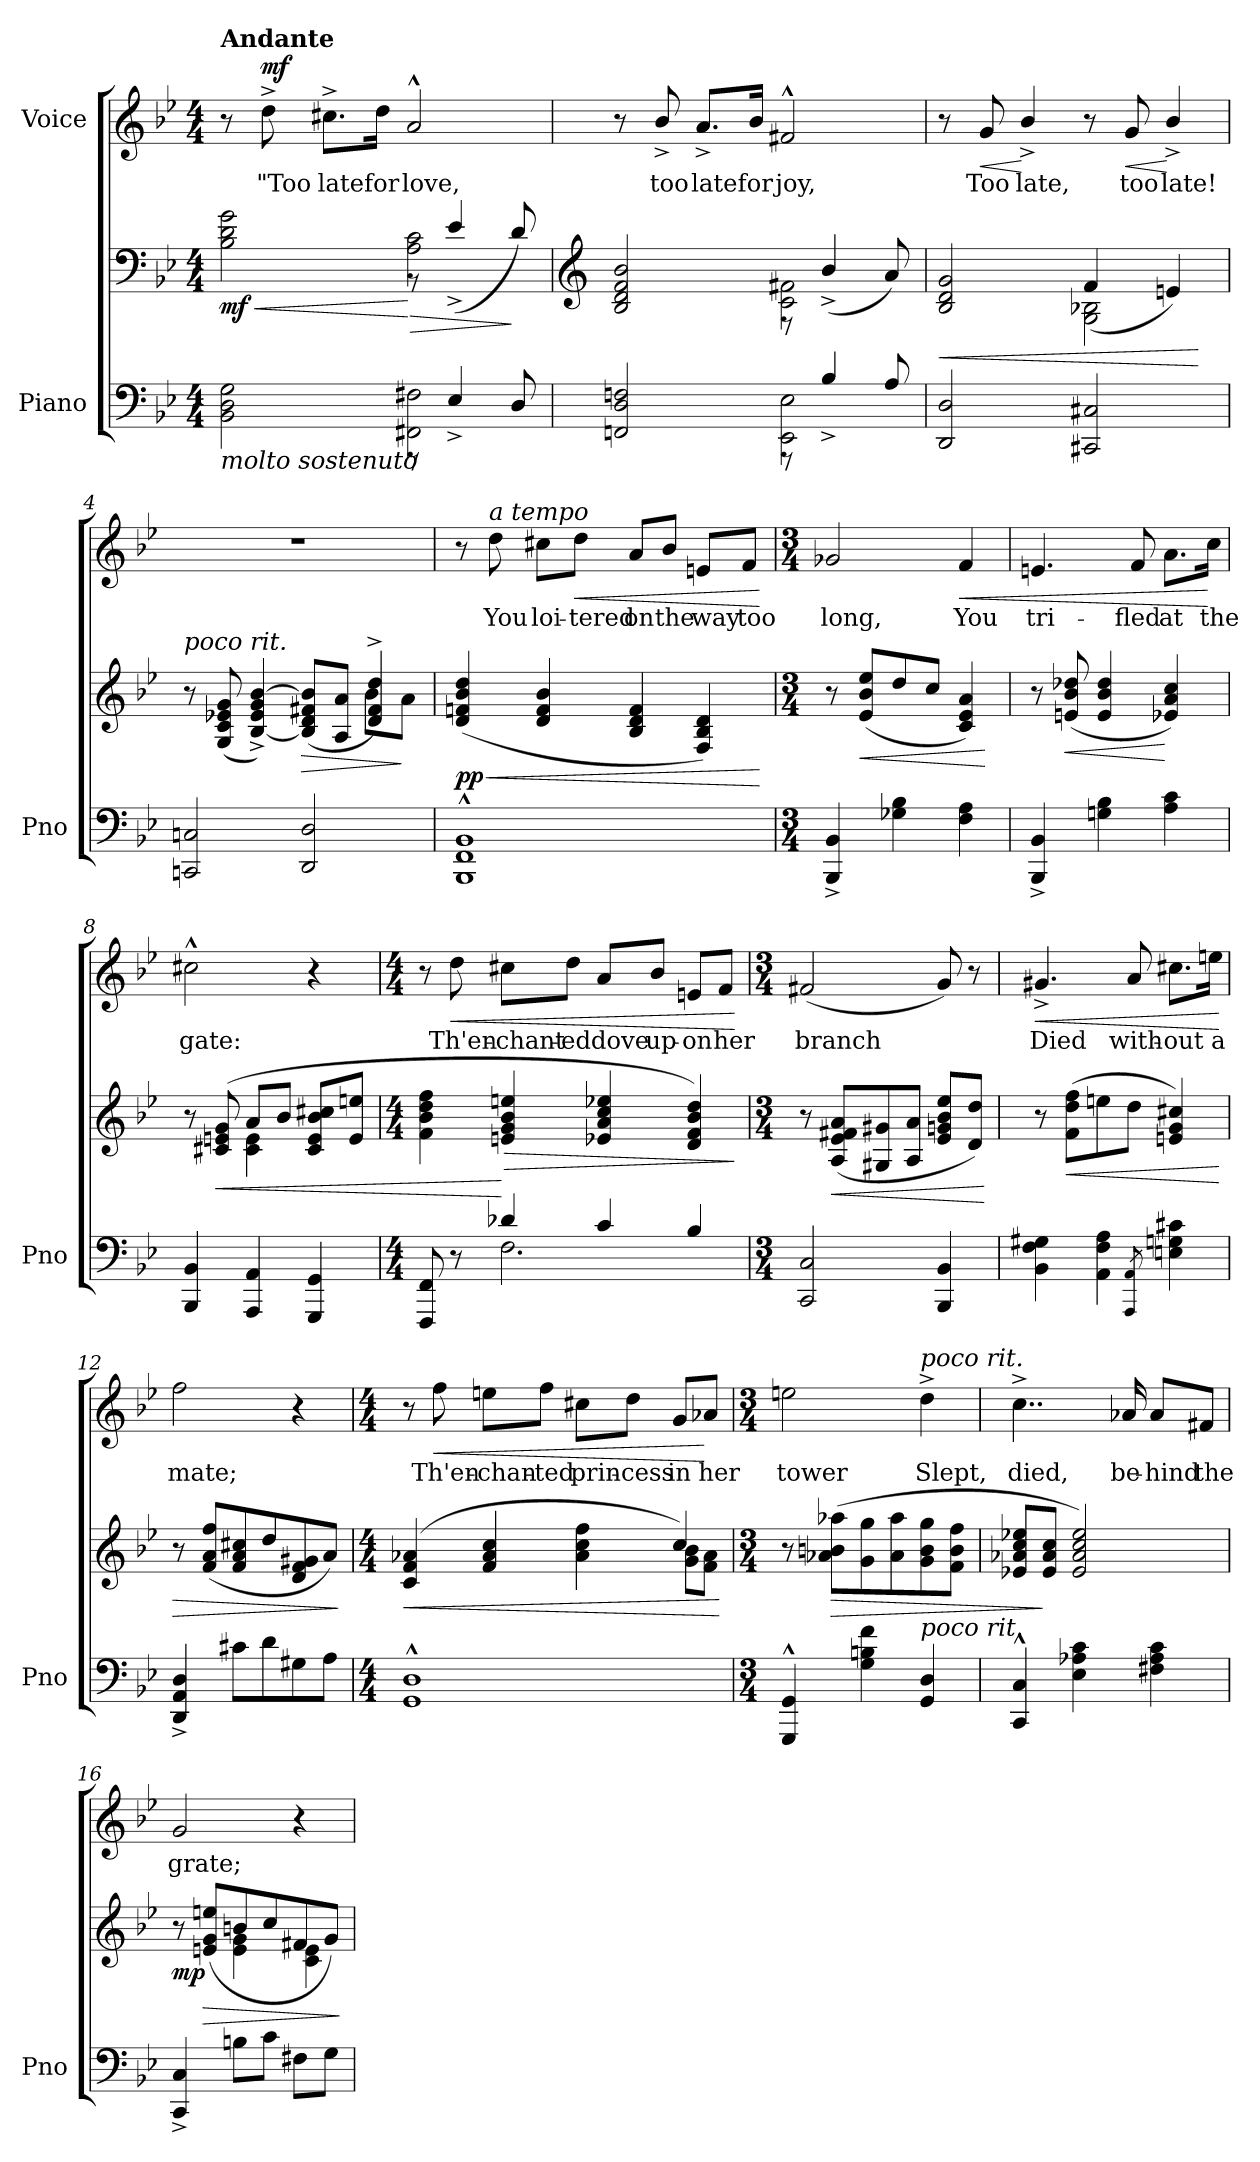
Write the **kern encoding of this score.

**kern	**kern	**dynam	**kern	**text	**dynam
*part2	*part2	*part2	*part1	*part1	*part1
*staff3	*staff2	*staff2/3	*staff1	*staff1	*staff1
*I"Piano	*	*	*I"Voice	*	*
*I'Pno	*	*	*	*	*
*clefF4	*clefF4	*	*clefG2	*	*
*k[b-e-]	*k[b-e-]	*	*k[b-e-]	*	*
*M4/4	*M4/4	*	*M4/4	*	*
=1	=1	=1	=1	=1	=1
*^	*	*	*	*	*
!	!	!	!	!LO:TX:a:B:t=Andante	!	!
!LO:TX:b:i:t=molto sostenuto	!	!	!	!	!	!
!	!	!	!LO:HP:b	!	!	!
*	*	*^	*	*	*	*
!	!	!	!	!LO:DY:n=1:b	!	!	!
2BB-\ 2D\ 2G\	2ryy	2B-\ 2d\ 2g\	2ryy	< mf	8r	.	.
!	!	!	!	!	!	!LO:LY:b	!LO:DY:a
.	.	.	.	.	8dd^\	"Too	mf
!	!	!	!	!	!	!LO:LY:b	!
.	.	.	.	.	8.cc#X^\L	late	.
!	!	!	!	!	!	!LO:LY:b	!
.	.	.	.	.	16dd\Jk	for	.
!	!	!	!	!LO:HP:n=1:b	!	!LO:LY:b	!
2FF#X\ 2F#X\	8r	2A\ 2c\	8r	[ >	2a^^/	love,	.
.	4E-^/	.	(4e-^>/	.	.	.	.
.	8D/	.	8d/)	]	.	.	.
=2	=2	=2	=2	=2	=2	=2	=2
*	*	*clefG2	*	*	*	*	*
2FFn/ 2D/ 2Fn/	2ryy	2B-/ 2d/ 2f/ 2b-/	2ryy	.	8r	.	.
!	!	!	!	!	!	!LO:LY:b	!
.	.	.	.	.	8b-^>/	too	.
!	!	!	!	!	!	!LO:LY:b	!
.	.	.	.	.	8.a^>/L	late	.
!	!	!	!	!	!	!LO:LY:b	!
.	.	.	.	.	16b-/Jk	for	.
!	!	!	!	!	!	!LO:LY:b	!
2EE-\ 2E-\	8r	2c\ 2f#X\	8r	.	2f#X^^/	joy,	.
.	4B-^/	.	(4b-^/	.	.	.	.
.	8A/	.	8a/)	.	.	.	.
=3	=3	=3	=3	=3	=3	=3	=3
!	!	!	!	!LO:HP:b	!	!	!
*v	*v	*	*	*	*	*	*
2DD/ 2D/	2B-/ 2d/ 2g/	2ryy	<	8r	.	.
!	!	!	!	!	!LO:LY:b	!LO:HP:b
.	.	.	.	8g/	Too	<
!	!	!	!	!	!LO:LY:b	!
.	.	.	.	4b-^>/	late,	[
2CC#X/ 2C#X/	2G\ 2B-X\	(4f/	.	8r	.	.
!	!	!	!	!	!LO:LY:b	!LO:HP:b
.	.	.	.	8g/	too	<
!	!	!	!	!	!LO:LY:b	!
.	.	4en/)	.	4b-^>/	late!	[
*	*v	*v	*	*	*	*
.	.	[	.	.	.
!!LO:LB:g=z
=4	=4	=4	=4	=4	=4
*	*^	*	*	*	*
!	!LO:TX:a:i:t=poco rit.	!	!	!	!	!
2CCn/ 2Cn/	8r	2.ryy	.	1r	.	.
.	(8G/ 8c/ 8e-X/ 8g/	.	.	.	.	.
.	[<4B-/^ 4e-/^ 4g/^ [4b-/^)	.	.	.	.	.
!	!	!	!LO:HP:b	!	!	!
2DD/ 2D/	(8B-/] 8d/ 8f#X/ 8b-/]L	.	>	.	.	.
.	8A/ 8a/J	.	.	.	.	.
.	4d/^ 4f#/^ 4dd/^)	8b-\L	.	.	.	.
.	.	8a\J	]	.	.	.
=5	=5	=5	=5	=5	=5	=5
!	!	!	!LO:HP:b	!	!	!
!	!	!	!LO:DY:n=1:b	!	!	!
*	*v	*v	*	*	*	*
1BBB-^^ 1FF^^ 1BB-^^	(>4d/ 4fn/ 4b-/ 4dd/	< pp	8r	.	.
!	!	!	!LO:TX:a:i:t=a tempo	!	!
!	!	!	!	!LO:LY:b	!
.	.	.	8dd\	You	.
!	!	!	!	!LO:LY:b	!
.	4d/ 4f/ 4b-/	.	8cc#X\L	loi-	.
!	!	!	!	!LO:LY:b	!LO:HP:b
.	.	.	8dd\J	-tered	<
!	!	!	!	!LO:LY:b	!
.	4B-/ 4d/ 4f/	.	8a/L	on	.
!	!	!	!	!LO:LY:b	!
.	.	.	8b-/J	the	.
!	!	!	!	!LO:LY:b	!
.	4F/ 4B-/ 4d/)	.	8en/L	way	.
!	!	!	!	!LO:LY:b	!
.	.	.	8f/J	too	.
.	.	[	.	.	[
=6	=6	=6	=6	=6	=6
*M3/4	*M3/4	*	*M3/4	*	*
!	!	!	!	!LO:LY:b	!
4BBB-/^ 4BB-/^	8r	.	2g-X/	long,	.
!	!	!LO:HP:b	!	!	!
.	(>8e-/ 8b-/ 8ee-/L	<	.	.	.
4G-X\ 4B-\	8dd/	.	.	.	.
.	8cc/J	.	.	.	.
!	!	!	!	!LO:LY:b	!LO:HP:b
4F\ 4A\	4c/ 4e-/ 4a/)	.	4f/	You	<
.	.	[	.	.	.
=7	=7	=7	=7	=7	=7
!	!	!	!	!LO:LY:b	!
4BBB-/^ 4BB-/^	8r	.	4.en/	tri-	.
!	!	!LO:HP:b	!	!	!
.	(>8en/ 8b-/ 8dd-X/	<	.	.	.
4Gn\ 4B-\	4e/ 4b-/ 4dd-/	.	.	.	.
!	!	!	!	!LO:LY:b	!
.	.	.	8f/	-fled	.
!	!	!	!	!LO:LY:b	!
4A\ 4c\	4e-X/ 4a/ 4cc/)	[	8.a\L	at	.
!	!	!	!	!LO:LY:b	!
.	.	.	16cc\Jk	the	[
!!LO:LB:g=z
=8	=8	=8	=8	=8	=8
*	*^	*	*	*	*
!	!	!	!	!	!LO:LY:b	!
4BBB-/ 4BB-/	8r	4ryy	.	2cc#X^^\	gate:	.
!	!	!	!LO:HP:b	!	!	!
.	(8c#X/ 8en/ 8g/	.	<	.	.	.
4AAA/ 4AA/	8a/L	4c#\ 4e\	.	.	.	.
.	8b-/J	.	.	.	.	.
4GGG/ 4GG/	8c#/ 8e/ 8b-/ 8cc#X/L	4ryy	.	4r	.	.
.	8e/ 8een/J	.	.	.	.	.
*	*v	*v	*	*	*	*
=9	=9	=9	=9	=9	=9
*M4/4	*M4/4	*	*M4/4	*	*
*^	*	*	*	*	*
8FFF/ 8FF/	4ryy	4f\ 4b-\ 4dd\ 4ff\	.	8r	.	.
!	!	!	!	!	!LO:LY:b	!LO:HP:b
8r	.	.	.	8dd\	Th'en-	<
!	!	!	!LO:HP:n=1:b	!	!LO:LY:b	!
4d-X/	2.F\	4en/ 4g/ 4b-/ 4een/	[ >	8cc#X\L	-chant-	.
!	!	!	!	!	!LO:LY:b	!
.	.	.	.	8dd\J	-ed	.
!	!	!	!	!	!LO:LY:b	!
4c/	.	4e-X/ 4a/ 4cc/ 4ee-X/	.	8a/L	dove	.
!	!	!	!	!	!LO:LY:b	!
.	.	.	.	8b-/J	up-	.
!	!	!	!	!	!LO:LY:b	!
4B-/	.	4d/ 4f/ 4b-/ 4dd/)	.	8en/L	-on	.
!	!	!	!	!	!LO:LY:b	!
.	.	.	.	8f/J	her	.
*v	*v	*	*	*	*	*
.	.	]	.	.	[
=10	=10	=10	=10	=10	=10
*M3/4	*M3/4	*	*M3/4	*	*
!	!	!	!	!LO:LY:b	!
2CC/ 2C/	8r	.	(2f#X/	branch	.
!	!	!LO:HP:b	!	!	!
.	(8A/ 8e-/ 8f#X/ 8a/L	<	.	.	.
.	8G#X/ 8g#X/	.	.	.	.
.	8A/ 8a/J	.	.	.	.
4BBB-/ 4BB-/	8e-/ 8gn/ 8b-/ 8ee-/L	.	8g/)	.	.
.	8d/ 8dd/J)	.	8r	.	.
.	.	[	.	.	.
!!LO:PB:g=z
=11	=11	=11	=11	=11	=11
!	!	!	!	!LO:LY:b	!LO:HP:b
4BB-\ 4F\ 4G#X\	8r	.	4.g#X^>/	Died	<
!	!	!LO:HP:b	!	!	!
.	(8f\ 8dd\ 8ff\L	<	.	.	.
4AA\ 4F\ 4A\	8een\	.	.	.	.
!	!	!	!	!LO:LY:b	!
.	8dd\J	.	8a/	with-	.
8qAAA/ 8qAA/	.	.	.	.	.
!	!	!	!	!LO:LY:b	!
4En\ 4Gn\ 4c#X\	4en/ 4g/ 4cc#X/)	.	8.cc#X\L	-out	.
!	!	!	!	!LO:LY:b	!
.	.	.	16een\Jk	a	.
.	.	[	.	.	[
=12	=12	=12	=12	=12	=12
!	!	!LO:HP:b	!	!LO:LY:b	!
4DD/^> 4AA/^> 4D/^>	8r	>	2ff\	mate;	.
.	(8f/ 8a/ 8ff/L	.	.	.	.
8c#X\L	8f/ 8a/ 8cc#X/	.	.	.	.
8d\	8dd/	.	.	.	.
8G#X\	8d/ 8f/ 8g#X/	.	4r	.	.
8A\J	8a/J)	.	.	.	.
.	.	]	.	.	.
=13	=13	=13	=13	=13	=13
*M4/4	*M4/4	*	*M4/4	*	*
!	!	!LO:HP:b	!	!	!
*	*^	*	*	*	*
1GG^^ 1D^^	(4c/ 4f/ 4a-X/	2.ryy	<	8r	.	.
!	!	!	!	!	!LO:LY:b	!LO:HP:b
.	.	.	.	8ff\	Th'en-	<
!	!	!	!	!	!LO:LY:b	!
.	4f/ 4a-/ 4cc/	.	.	8een\L	-chan-	.
!	!	!	!	!	!LO:LY:b	!
.	.	.	.	8ff\J	-ted	.
!	!	!	!	!	!LO:LY:b	!
.	4a-\ 4cc\ 4ff\	.	.	8cc#X\L	prin-	.
!	!	!	!	!	!LO:LY:b	!
.	.	.	.	8dd\J	-cess	.
!	!	!	!	!	!LO:LY:b	!
.	4cc/)	8g\ 8b-\L	.	8g/L	in	.
!	!	!	!	!	!LO:LY:b	!
.	.	8f\ 8a-\J	.	8a-X/J	her	[
*	*v	*v	*	*	*	*
.	.	[	.	.	.
!!LO:LB:g=z
=14	=14	=14	=14	=14	=14
*M3/4	*M3/4	*	*M3/4	*	*
!	!	!	!	!LO:LY:b	!
4GGG/^^ 4GG/^^	8r	.	2een\	tower	.
!	!	!LO:HP:b	!	!	!
.	(8a-X\ 8bn\ 8aa-X\L	>	.	.	.
4G\ 4Bn\ 4f\	8g\ 8gg\	.	.	.	.
.	8a-\ 8aa-\	.	.	.	.
!	!	!	!LO:TX:a:i:t=poco rit.	!	!
!	!LO:TX:b:i:t=poco rit.	!	!	!	!
!	!	!	!	!LO:LY:b	!
4GG/ 4D/	8g\ 8b\ 8gg\	.	4dd^\	Slept,	.
.	8f\ 8b\ 8ff\J	.	.	.	.
=15	=15	=15	=15	=15	=15
!	!	!	!	!LO:LY:b	!
*	*	*	*^	*	*
4CC/^^ 4C/^^	8e-X/ 8a-X/ 8cc/ 8ee-X/L	.	4..cc^\	4.ryy	died,	.
.	8e-/ 8a-/ 8cc/J	]	.	.	.	.
4E-\ 4A-X\ 4c\	2e-/ 2a-/ 2cc/ 2ee-/)	.	.	.	.	.
.	.	.	.	8ryy	.	.
!	!	!	!	!	!LO:LY:b	!
.	.	.	16a-X/	.	be-	.
!	!	!	!	!	!LO:LY:b	!
4F#X\ 4A-\ 4c\	.	.	8a-/L	4ryy	-hind	.
!	!	!	!	!	!LO:LY:b	!
.	.	.	8f#X/J	.	the	.
*	*	*	*v	*v	*	*
=16	=16	=16	=16	=16	=16
*	*^	*	*	*	*
!	!	!	!LO:DY:b	!	!LO:LY:b	!
4CC/^> 4C/^>	8r	4ryy	mp	2g/	grate;	.
!	!	!	!LO:HP:b	!	!	!
.	(8en/ 8g/ 8een/L	.	>	.	.	.
8Bn\L	8bn/	4e\ 4g\	.	.	.	.
8c\J	8cc/	.	.	.	.	.
8F#X\L	8f#X/	4c\ 4e\	.	4r	.	.
8G\J	8g/J)	.	.	.	.	.
*	*v	*v	*	*	*	*
.	.	]	.	.	.
=	=	=	=	=	=
*-	*-	*-	*-	*-	*-
